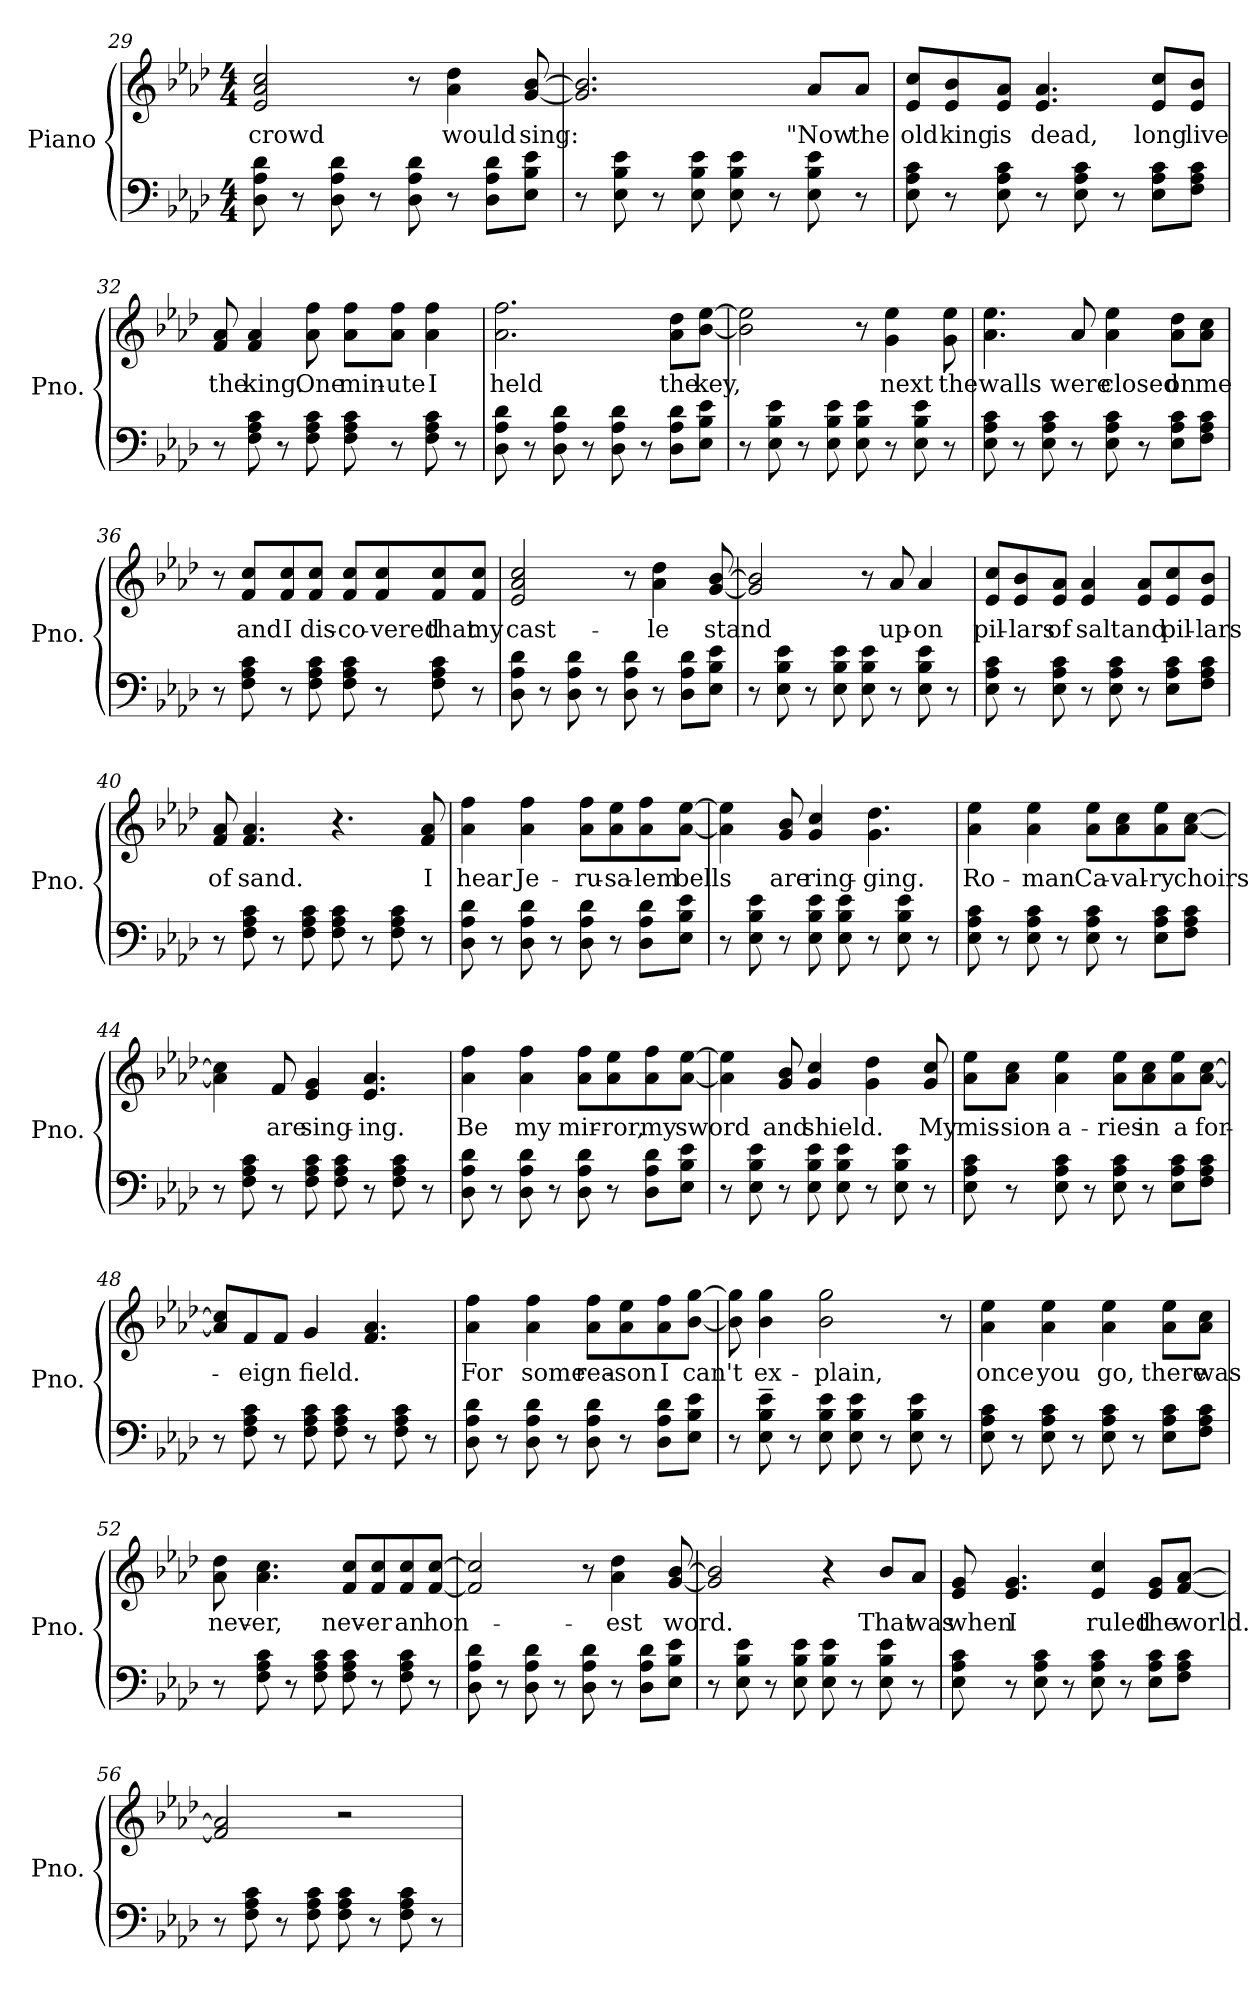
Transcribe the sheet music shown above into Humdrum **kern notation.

**kern	**kern	**text
*part1	*part1	*part1
*staff2	*staff1	*staff1
*I"Piano	*	*
*I'Pno.	*	*
*clefF4	*clefG2	*
*k[b-e-a-d-]	*k[b-e-a-d-]	*
*M4/4	*M4/4	*
=29	=29	=29
!	!	!LO:LY:b
8D-\ 8A-\ 8d-\	2e-/ 2a-/ 2cc/	crowd
8r	.	.
8D-\ 8A-\ 8d-\	.	.
8r	.	.
8D-\ 8A-\ 8d-\	8r	.
!	!	!LO:LY:b
8r	4a-\ 4dd-\	would
8D-\ 8A-\ 8d-\L	.	.
!	!	!LO:LY:b
8E-\ 8B-\ 8e-\J	[8g/ [8b-/	sing:
=30	=30	=30
8r	2.g/] 2.b-/]	.
8E-\ 8B-\ 8e-\	.	.
8r	.	.
8E-\ 8B-\ 8e-\	.	.
8E-\ 8B-\ 8e-\	.	.
8r	.	.
!	!	!LO:LY:b
8E-\ 8B-\ 8e-\	8a-/L	"Now
!	!	!LO:LY:b
8r	8a-/J	the
=31	=31	=31
!	!	!LO:LY:b
8E-\ 8A-\ 8c\	8e-/ 8cc/L	old
!	!	!LO:LY:b
8r	8e-/ 8b-/	king
!	!	!LO:LY:b
8E-\ 8A-\ 8c\	8e-/ 8a-/J	is
!	!	!LO:LY:b
8r	4.e-/ 4.a-/	dead,
8E-\ 8A-\ 8c\	.	.
8r	.	.
!	!	!LO:LY:b
8E-\ 8A-\ 8c\L	8e-/ 8cc/L	long
!	!	!LO:LY:b
8F\ 8A-\ 8c\J	8e-/ 8b-/J	live
!!LO:LB:g=z
=32	=32	=32
!	!	!LO:LY:b
8r	8f/ 8a-/	the
!	!	!LO:LY:b
8F\ 8A-\ 8c\	4f/ 4a-/	king.
8r	.	.
!	!	!LO:LY:b
8F\ 8A-\ 8c\	8a-\ 8ff\	One
!	!	!LO:LY:b
8F\ 8A-\ 8c\	8a-\ 8ff\L	min-
!	!	!LO:LY:b
8r	8a-\ 8ff\J	-ute
!	!	!LO:LY:b
8F\ 8A-\ 8c\	4a-\ 4ff\	I
8r	.	.
=33	=33	=33
!	!	!LO:LY:b
8D-\ 8A-\ 8d-\	2.a-\ 2.ff\	held
8r	.	.
8D-\ 8A-\ 8d-\	.	.
8r	.	.
8D-\ 8A-\ 8d-\	.	.
8r	.	.
!	!	!LO:LY:b
8D-\ 8A-\ 8d-\L	8a-\ 8dd-\L	the
!	!	!LO:LY:b
8E-\ 8B-\ 8e-\J	[8b-\ [8ee-\J	key,
=34	=34	=34
8r	2b-\] 2ee-\]	.
8E-\ 8B-\ 8e-\	.	.
8r	.	.
8E-\ 8B-\ 8e-\	.	.
8E-\ 8B-\ 8e-\	8r	.
!	!	!LO:LY:b
8r	4g\ 4ee-\	next
8E-\ 8B-\ 8e-\	.	.
!	!	!LO:LY:b
8r	8g\ 8ee-\	the
=35	=35	=35
!	!	!LO:LY:b
8E-\ 8A-\ 8c\	4.a-\ 4.ee-\	walls
8r	.	.
8E-\ 8A-\ 8c\	.	.
!	!	!LO:LY:b
8r	8a-/	were
!	!	!LO:LY:b
8E-\ 8A-\ 8c\	4a-\ 4ee-\	closed
8r	.	.
!	!	!LO:LY:b
8E-\ 8A-\ 8c\L	8a-\ 8dd-\L	on
!	!	!LO:LY:b
8F\ 8A-\ 8c\J	8a-\ 8cc\J	me
!!LO:LB:g=z
=36	=36	=36
8r	8r	.
!	!	!LO:LY:b
8F\ 8A-\ 8c\	8f/ 8cc/L	and
!	!	!LO:LY:b
8r	8f/ 8cc/	I
!	!	!LO:LY:b
8F\ 8A-\ 8c\	8f/ 8cc/J	dis-
!	!	!LO:LY:b
8F\ 8A-\ 8c\	8f/ 8cc/L	-co-
!	!	!LO:LY:b
8r	8f/ 8cc/	-vered
!	!	!LO:LY:b
8F\ 8A-\ 8c\	8f/ 8cc/	that
!	!	!LO:LY:b
8r	8f/ 8cc/J	my
=37	=37	=37
!	!	!LO:LY:b
8D-\ 8A-\ 8d-\	2e-/ 2a-/ 2cc/	cast-
8r	.	.
8D-\ 8A-\ 8d-\	.	.
8r	.	.
8D-\ 8A-\ 8d-\	8r	.
!	!	!LO:LY:b
8r	4a-\ 4dd-\	-le
8D-\ 8A-\ 8d-\L	.	.
!	!	!LO:LY:b
8E-\ 8B-\ 8e-\J	[8g/ [8b-/	stand
=38	=38	=38
8r	2g/] 2b-/]	.
8E-\ 8B-\ 8e-\	.	.
8r	.	.
8E-\ 8B-\ 8e-\	.	.
8E-\ 8B-\ 8e-\	8r	.
!	!	!LO:LY:b
8r	8a-/	up-
!	!	!LO:LY:b
8E-\ 8B-\ 8e-\	4a-/	-on
8r	.	.
=39	=39	=39
!	!	!LO:LY:b
8E-\ 8A-\ 8c\	8e-/ 8cc/L	pil-
!	!	!LO:LY:b
8r	8e-/ 8b-/	-lars
!	!	!LO:LY:b
8E-\ 8A-\ 8c\	8e-/ 8a-/J	of
!	!	!LO:LY:b
8r	4e-/ 4a-/	salt
8E-\ 8A-\ 8c\	.	.
!	!	!LO:LY:b
8r	8e-/ 8a-/L	and
!	!	!LO:LY:b
8E-\ 8A-\ 8c\L	8e-/ 8cc/	pil-
!	!	!LO:LY:b
8F\ 8A-\ 8c\J	8e-/ 8b-/J	-lars
!!LO:PB:g=z
=40	=40	=40
!	!	!LO:LY:b
8r	8f/ 8a-/	of
!	!	!LO:LY:b
8F\ 8A-\ 8c\	4.f/ 4.a-/	sand.
8r	.	.
8F\ 8A-\ 8c\	.	.
8F\ 8A-\ 8c\	4.r	.
8r	.	.
8F\ 8A-\ 8c\	.	.
!	!	!LO:LY:b
8r	8f/ 8a-/	I
=41	=41	=41
!	!	!LO:LY:b
8D-\ 8A-\ 8d-\	4a-\ 4ff\	hear
8r	.	.
!	!	!LO:LY:b
8D-\ 8A-\ 8d-\	4a-\ 4ff\	Je-
8r	.	.
!	!	!LO:LY:b
8D-\ 8A-\ 8d-\	8a-\ 8ff\L	-ru-
!	!	!LO:LY:b
8r	8a-\ 8ee-\	-sa-
!	!	!LO:LY:b
8D-\ 8A-\ 8d-\L	8a-\ 8ff\	-lem
!	!	!LO:LY:b
8E-\ 8B-\ 8e-\J	[8a-\ [8ee-\J	bells
=42	=42	=42
8r	4a-\] 4ee-\]	.
8E-\ 8B-\ 8e-\	.	.
!	!	!LO:LY:b
8r	8g/ 8b-/	are
!	!	!LO:LY:b
8E-\ 8B-\ 8e-\	4g/ 4cc/	ring-
8E-\ 8B-\ 8e-\	.	.
!	!	!LO:LY:b
8r	4.g\ 4.dd-\	-ging.
8E-\ 8B-\ 8e-\	.	.
8r	.	.
=43	=43	=43
!	!	!LO:LY:b
8E-\ 8A-\ 8c\	4a-\ 4ee-\	Ro-
8r	.	.
!	!	!LO:LY:b
8E-\ 8A-\ 8c\	4a-\ 4ee-\	-man
8r	.	.
!	!	!LO:LY:b
8E-\ 8A-\ 8c\	8a-\ 8ee-\L	Ca-
!	!	!LO:LY:b
8r	8a-\ 8cc\	-val-
!	!	!LO:LY:b
8E-\ 8A-\ 8c\L	8a-\ 8ee-\	-ry
!	!	!LO:LY:b
8F\ 8A-\ 8c\J	[8a-\ [8cc\J	choirs
=44	=44	=44
8r	4a-\] 4cc\]	.
8F\ 8A-\ 8c\	.	.
!	!	!LO:LY:b
8r	8f/	are
!	!	!LO:LY:b
8F\ 8A-\ 8c\	4e-/ 4g/	sing-
8F\ 8A-\ 8c\	.	.
!	!	!LO:LY:b
8r	4.e-/ 4.a-/	-ing.
8F\ 8A-\ 8c\	.	.
8r	.	.
!!LO:LB:g=z
=45	=45	=45
!	!	!LO:LY:b
8D-\ 8A-\ 8d-\	4a-\ 4ff\	Be
8r	.	.
!	!	!LO:LY:b
8D-\ 8A-\ 8d-\	4a-\ 4ff\	my
8r	.	.
!	!	!LO:LY:b
8D-\ 8A-\ 8d-\	8a-\ 8ff\L	mir-
!	!	!LO:LY:b
8r	8a-\ 8ee-\	-ror,
!	!	!LO:LY:b
8D-\ 8A-\ 8d-\L	8a-\ 8ff\	my
!	!	!LO:LY:b
8E-\ 8B-\ 8e-\J	[8a-\ [8ee-\J	sword
=46	=46	=46
8r	4a-\] 4ee-\]	.
8E-\ 8B-\ 8e-\	.	.
!	!	!LO:LY:b
8r	8g/ 8b-/	and
!	!	!LO:LY:b
8E-\ 8B-\ 8e-\	4g/ 4cc/	shield.
8E-\ 8B-\ 8e-\	.	.
8r	4g\ 4dd-\	.
8E-\ 8B-\ 8e-\	.	.
!	!	!LO:LY:b
8r	8g/ 8cc/	My
=47	=47	=47
!	!	!LO:LY:b
8E-\ 8A-\ 8c\	8a-\ 8ee-\L	mis-
!	!	!LO:LY:b
8r	8a-\ 8cc\J	-sion-
!	!	!LO:LY:b
8E-\ 8A-\ 8c\	4a-\ 4ee-\	-a-
8r	.	.
!	!	!LO:LY:b
8E-\ 8A-\ 8c\	8a-\ 8ee-\L	-ries
!	!	!LO:LY:b
8r	8a-\ 8cc\	in
!	!	!LO:LY:b
8E-\ 8A-\ 8c\L	8a-\ 8ee-\	a
!	!	!LO:LY:b
8F\ 8A-\ 8c\J	[8a-\ [8cc\J	for-
=48	=48	=48
8r	8a-/] 8cc/]L	.
!	!	!LO:LY:b
8F\ 8A-\ 8c\	8f/	-eign
8r	8f/J	.
!	!	!LO:LY:b
8F\ 8A-\ 8c\	4g/	field.
8F\ 8A-\ 8c\	.	.
8r	4.f/ 4.a-/	.
8F\ 8A-\ 8c\	.	.
8r	.	.
!!LO:LB:g=z
=49	=49	=49
!	!	!LO:LY:b
8D-\ 8A-\ 8d-\	4a-\ 4ff\	For
8r	.	.
!	!	!LO:LY:b
8D-\ 8A-\ 8d-\	4a-\ 4ff\	some
8r	.	.
!	!	!LO:LY:b
8D-\ 8A-\ 8d-\	8a-\ 8ff\L	rea-
!	!	!LO:LY:b
8r	8a-\ 8ee-\	-son
!	!	!LO:LY:b
8D-\ 8A-\ 8d-\L	8a-\ 8ff\	I
!	!	!LO:LY:b
8E-\ 8B-\ 8e-\J	[8b-\ [8gg\J	can't
=50	=50	=50
8r	8b-\] 8gg\]	.
!	!	!LO:LY:b
8E-\~ 8B-\~ 8e-\~	4b-\ 4gg\	ex-
8r	.	.
!	!	!LO:LY:b
8E-\ 8B-\ 8e-\	2b-\ 2gg\	-plain,
8E-\ 8B-\ 8e-\	.	.
8r	.	.
8E-\ 8B-\ 8e-\	.	.
8r	8r	.
=51	=51	=51
!	!	!LO:LY:b
8E-\ 8A-\ 8c\	4a-\ 4ee-\	once
8r	.	.
!	!	!LO:LY:b
8E-\ 8A-\ 8c\	4a-\ 4ee-\	you
8r	.	.
!	!	!LO:LY:b
8E-\ 8A-\ 8c\	4a-\ 4ee-\	go,
8r	.	.
!	!	!LO:LY:b
8E-\ 8A-\ 8c\L	8a-\ 8ee-\L	there
!	!	!LO:LY:b
8F\ 8A-\ 8c\J	8a-\ 8cc\J	was
=52	=52	=52
!	!	!LO:LY:b
8r	8a-\ 8dd-\	nev-
!	!	!LO:LY:b
8F\ 8A-\ 8c\	4.a-\ 4.cc\	-er,
8r	.	.
8F\ 8A-\ 8c\	.	.
!	!	!LO:LY:b
8F\ 8A-\ 8c\	8f/ 8cc/L	nev-
!	!	!LO:LY:b
8r	8f/ 8cc/	-er
!	!	!LO:LY:b
8F\ 8A-\ 8c\	8f/ 8cc/	an
!	!	!LO:LY:b
8r	[8f/ [8cc/J	hon-
!!LO:LB:g=z
=53	=53	=53
8D-\ 8A-\ 8d-\	2f/] 2cc/]	.
8r	.	.
8D-\ 8A-\ 8d-\	.	.
8r	.	.
8D-\ 8A-\ 8d-\	8r	.
!	!	!LO:LY:b
8r	4a-\ 4dd-\	-est
8D-\ 8A-\ 8d-\L	.	.
!	!	!LO:LY:b
8E-\ 8B-\ 8e-\J	[8g/ [8b-/	word.
=54	=54	=54
8r	2g/] 2b-/]	.
8E-\ 8B-\ 8e-\	.	.
8r	.	.
8E-\ 8B-\ 8e-\	.	.
8E-\ 8B-\ 8e-\	4r	.
8r	.	.
!	!	!LO:LY:b
8E-\ 8B-\ 8e-\	8b-/L	That
!	!	!LO:LY:b
8r	8a-/J	was
=55	=55	=55
!	!	!LO:LY:b
8E-\ 8A-\ 8c\	8e-/ 8g/	when
!	!	!LO:LY:b
8r	4.e-/ 4.g/	I
8E-\ 8A-\ 8c\	.	.
8r	.	.
!	!	!LO:LY:b
8E-\ 8A-\ 8c\	4e-/ 4cc/	ruled
8r	.	.
!	!	!LO:LY:b
8E-\ 8A-\ 8c\L	8e-/ 8g/L	the
!	!	!LO:LY:b
8F\ 8A-\ 8c\J	[8f/ [8a-/J	world.
=56	=56	=56
8r	2f/] 2a-/]	.
8F\ 8A-\ 8c\	.	.
8r	.	.
8F\ 8A-\ 8c\	.	.
8F\ 8A-\ 8c\	2r	.
8r	.	.
8F\ 8A-\ 8c\	.	.
8r	.	.
=	=	=
*-	*-	*-
